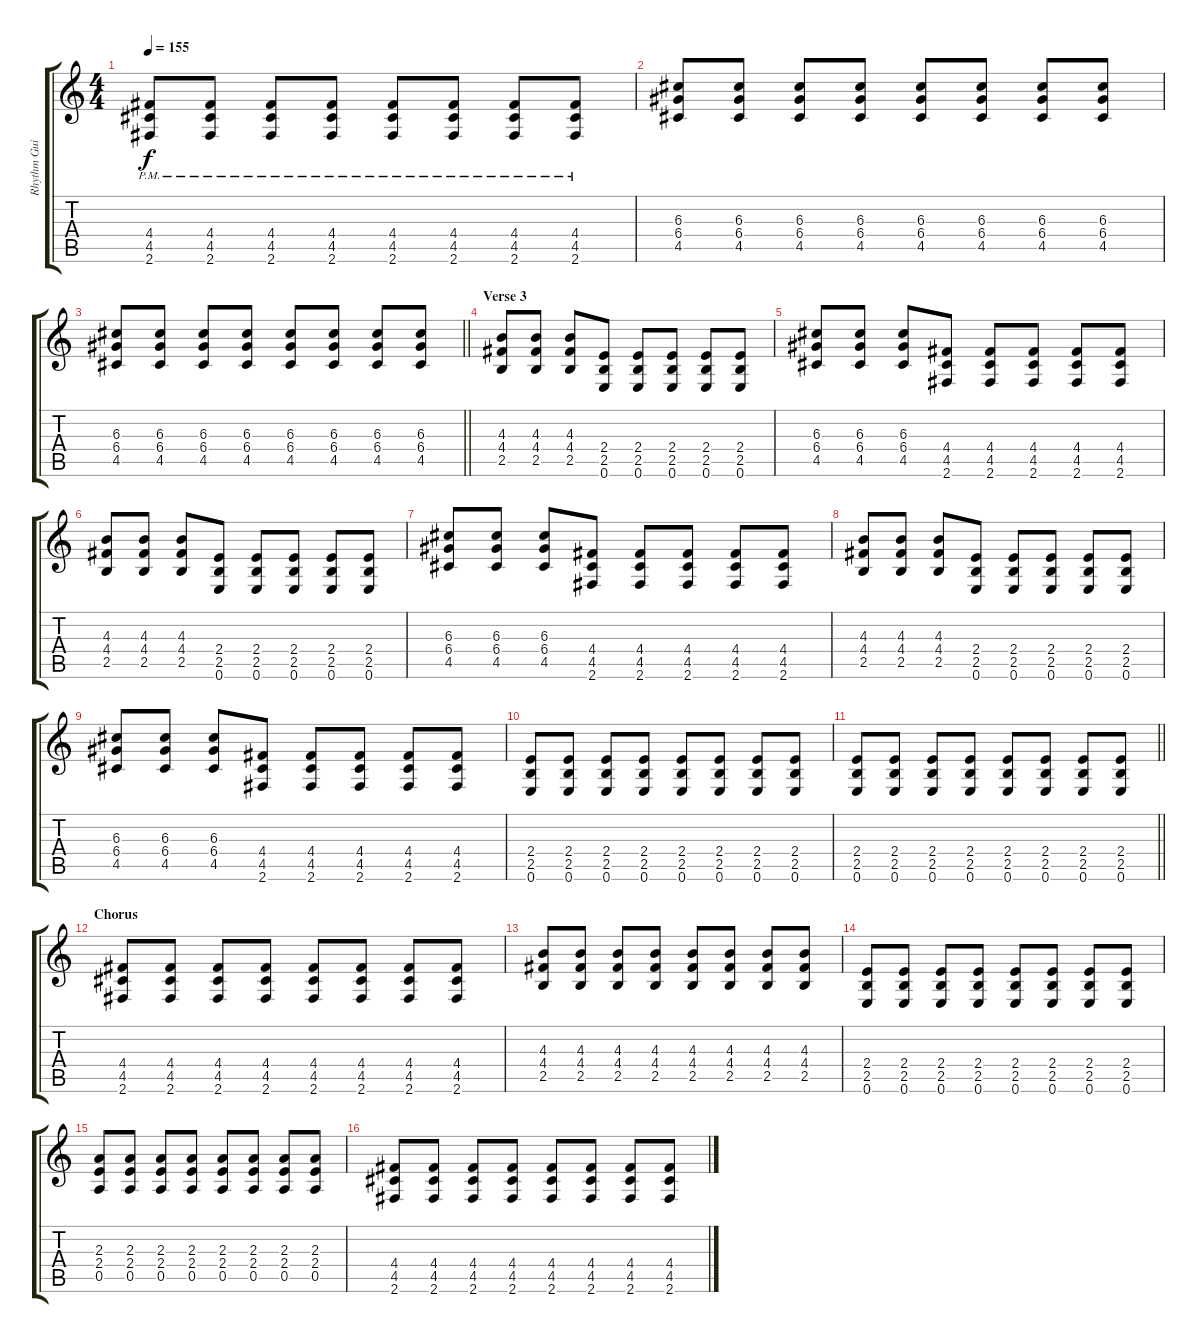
\track ("Rhythm Guitar" "Rhythm Gui") {instrument distortionguitar}
\staff {score tabs}
\tuning (E4 B3 G3 D3 A2 E2) {hide}
\ts (4 4)
\tempo 155
\clef g2
\ks c
(4.4 4.5{pm} 2.6{pm}).8{dy f} (4.4 4.5{pm} 2.6{pm}).8 (4.4 4.5{pm} 2.6{pm}).8 (4.4 4.5{pm} 2.6{pm}).8 (4.4 4.5{pm} 2.6{pm}).8 (4.4 4.5{pm} 2.6{pm}).8 (4.4 4.5{pm} 2.6{pm}).8 (4.4 4.5{pm} 2.6{pm}).8 |
(6.3 6.4 4.5).8 (6.3 6.4 4.5).8 (6.3 6.4 4.5).8 (6.3 6.4 4.5).8 (6.3 6.4 4.5).8 (6.3 6.4 4.5).8 (6.3 6.4 4.5).8 (6.3 6.4 4.5).8 |
\barLineRight lightlight
(6.3 6.4 4.5).8 (6.3 6.4 4.5).8 (6.3 6.4 4.5).8 (6.3 6.4 4.5).8 (6.3 6.4 4.5).8 (6.3 6.4 4.5).8 (6.3 6.4 4.5).8 (6.3 6.4 4.5).8 |
\section ("" "Verse 3")
(4.3 4.4 2.5).8 (4.3 4.4 2.5).8 (4.3 4.4 2.5).8 (2.4 2.5 0.6).8 (2.4 2.5 0.6).8 (2.4 2.5 0.6).8 (2.4 2.5 0.6).8 (2.4 2.5 0.6).8 |
(6.3 6.4 4.5).8 (6.3 6.4 4.5).8 (6.3 6.4 4.5).8 (4.4 4.5 2.6).8 (4.4 4.5 2.6).8 (4.4 4.5 2.6).8 (4.4 4.5 2.6).8 (4.4 4.5 2.6).8 |
(4.3 4.4 2.5).8 (4.3 4.4 2.5).8 (4.3 4.4 2.5).8 (2.4 2.5 0.6).8 (2.4 2.5 0.6).8 (2.4 2.5 0.6).8 (2.4 2.5 0.6).8 (2.4 2.5 0.6).8 |
(6.3 6.4 4.5).8 (6.3 6.4 4.5).8 (6.3 6.4 4.5).8 (4.4 4.5 2.6).8 (4.4 4.5 2.6).8 (4.4 4.5 2.6).8 (4.4 4.5 2.6).8 (4.4 4.5 2.6).8 |
(4.3 4.4 2.5).8 (4.3 4.4 2.5).8 (4.3 4.4 2.5).8 (2.4 2.5 0.6).8 (2.4 2.5 0.6).8 (2.4 2.5 0.6).8 (2.4 2.5 0.6).8 (2.4 2.5 0.6).8 |
(6.3 6.4 4.5).8 (6.3 6.4 4.5).8 (6.3 6.4 4.5).8 (4.4 4.5 2.6).8 (4.4 4.5 2.6).8 (4.4 4.5 2.6).8 (4.4 4.5 2.6).8 (4.4 4.5 2.6).8 |
(2.4 2.5 0.6).8 (2.4 2.5 0.6).8 (2.4 2.5 0.6).8 (2.4 2.5 0.6).8 (2.4 2.5 0.6).8 (2.4 2.5 0.6).8 (2.4 2.5 0.6).8 (2.4 2.5 0.6).8 |
\barLineRight lightlight
(2.4 2.5 0.6).8 (2.4 2.5 0.6).8 (2.4 2.5 0.6).8 (2.4 2.5 0.6).8 (2.4 2.5 0.6).8 (2.4 2.5 0.6).8 (2.4 2.5 0.6).8 (2.4 2.5 0.6).8 |
\section ("" "Chorus")
(4.4 4.5 2.6).8 (4.4 4.5 2.6).8 (4.4 4.5 2.6).8 (4.4 4.5 2.6).8 (4.4 4.5 2.6).8 (4.4 4.5 2.6).8 (4.4 4.5 2.6).8 (4.4 4.5 2.6).8 |
(4.3 4.4 2.5).8 (4.3 4.4 2.5).8 (4.3 4.4 2.5).8 (4.3 4.4 2.5).8 (4.3 4.4 2.5).8 (4.3 4.4 2.5).8 (4.3 4.4 2.5).8 (4.3 4.4 2.5).8 |
(2.4 2.5 0.6).8 (2.4 2.5 0.6).8 (2.4 2.5 0.6).8 (2.4 2.5 0.6).8 (2.4 2.5 0.6).8 (2.4 2.5 0.6).8 (2.4 2.5 0.6).8 (2.4 2.5 0.6).8 |
(2.3 2.4 0.5).8 (2.3 2.4 0.5).8 (2.3 2.4 0.5).8 (2.3 2.4 0.5).8 (2.3 2.4 0.5).8 (2.3 2.4 0.5).8 (2.3 2.4 0.5).8 (2.3 2.4 0.5).8 |
(4.4 4.5 2.6).8 (4.4 4.5 2.6).8 (4.4 4.5 2.6).8 (4.4 4.5 2.6).8 (4.4 4.5 2.6).8 (4.4 4.5 2.6).8 (4.4 4.5 2.6).8 (4.4 4.5 2.6).8
